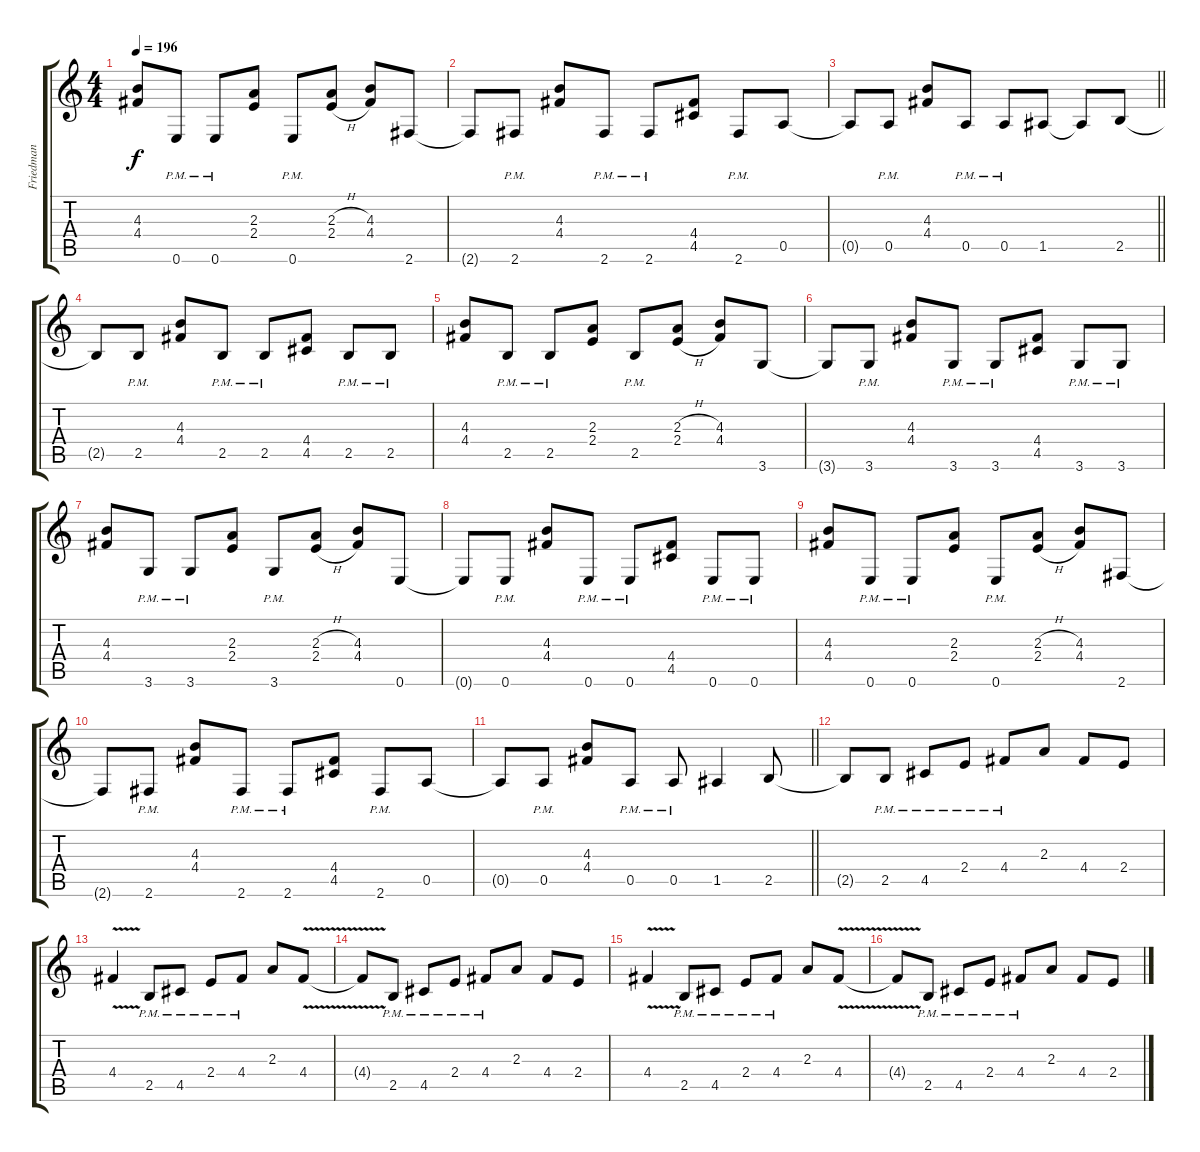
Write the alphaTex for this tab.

\track ("Friedman" "Friedman") {instrument distortionguitar}
\staff {score tabs}
\tuning (E4 B3 G3 D3 A2 E2) {hide}
\ts (4 4)
\tempo 196
\clef g2
\ks c
(4.3 4.4).8{dy f} 0.6{pm}.8 0.6{pm}.8 (2.3 2.4).8 0.6{pm}.8 (2.3{h} 2.4{h}).8 (4.3 4.4).8 2.6.8 |
2.6{t}.8 2.6{pm}.8 (4.3 4.4).8 2.6{pm}.8 2.6{pm}.8 (4.4 4.5).8 2.6{pm}.8 0.5.8 |
\barLineRight lightlight
0.5{t}.8 0.5{pm}.8 (4.3 4.4).8 0.5{pm}.8 0.5{pm}.8 1.5.8 1.5{t}.8 2.5.8 |
2.5{t}.8 2.5{pm}.8 (4.3 4.4).8 2.5{pm}.8 2.5{pm}.8 (4.4 4.5).8 2.5{pm}.8 2.5{pm}.8 |
(4.3 4.4).8 2.5{pm}.8 2.5{pm}.8 (2.3 2.4).8 2.5{pm}.8 (2.3{h} 2.4{h}).8 (4.3 4.4).8 3.6.8 |
3.6{t}.8 3.6{pm}.8 (4.3 4.4).8 3.6{pm}.8 3.6{pm}.8 (4.4 4.5).8 3.6{pm}.8 3.6{pm}.8 |
(4.3 4.4).8 3.6{pm}.8 3.6{pm}.8 (2.3 2.4).8 3.6{pm}.8 (2.3{h} 2.4{h}).8 (4.3 4.4).8 0.6.8 |
0.6{t}.8 0.6{pm}.8 (4.3 4.4).8 0.6{pm}.8 0.6{pm}.8 (4.4 4.5).8 0.6{pm}.8 0.6{pm}.8 |
(4.3 4.4).8 0.6{pm}.8 0.6{pm}.8 (2.3 2.4).8 0.6{pm}.8 (2.3{h} 2.4{h}).8 (4.3 4.4).8 2.6.8 |
2.6{t}.8 2.6{pm}.8 (4.3 4.4).8 2.6{pm}.8 2.6{pm}.8 (4.4 4.5).8 2.6{pm}.8 0.5.8 |
\barLineRight lightlight
0.5{t}.8 0.5{pm}.8 (4.3 4.4).8 0.5{pm}.8 0.5{pm}.8 1.5.4 2.5.8 |
2.5{t}.8 2.5{pm}.8 4.5{pm}.8 2.4{pm}.8 4.4{pm}.8 2.3.8 4.4.8 2.4.8 |
4.4{v}.4 2.5{pm}.8 4.5{pm}.8 2.4{pm}.8 4.4{pm}.8 2.3.8 4.4{v}.8 |
4.4{t}.8 2.5{pm}.8 4.5{pm}.8 2.4{pm}.8 4.4{pm}.8 2.3.8 4.4.8 2.4.8 |
4.4{v}.4 2.5{pm}.8 4.5{pm}.8 2.4{pm}.8 4.4{pm}.8 2.3.8 4.4{v}.8 |
4.4{t}.8 2.5{pm}.8 4.5{pm}.8 2.4{pm}.8 4.4{pm}.8 2.3.8 4.4.8 2.4.8
